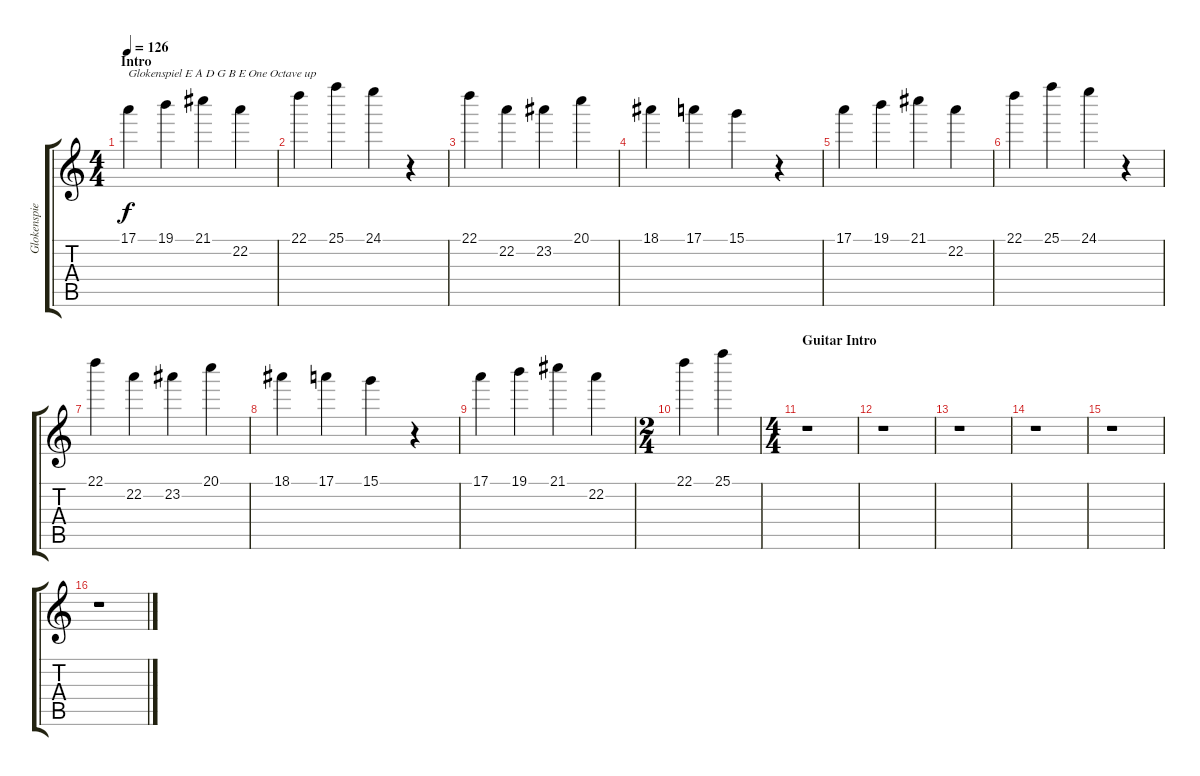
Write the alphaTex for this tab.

\track ("Glokenspiel" "Glokenspie") {instrument glockenspiel}
\staff {score tabs}
\tuning (E5 B4 G4 D4 A3 E3) {hide}
\ts (4 4)
\section ("" "Intro")
\tempo 126
\clef g2
\ks c
17.1.4{txt "Glokenspiel E A D G B E One Octave up" dy f instrument glockenspiel} 19.1.4{balance 10} 21.1.4{balance 12} 22.2.4{balance 14} |
22.1.4{balance 8} 25.1.4 24.1.4 r.4 |
22.1.4{balance 1} 22.2.4{balance 3} 23.2.4{balance 5} 20.1.4{balance 7} |
18.1.4{balance 9} 17.1.4{balance 11} 15.1.4{balance 13} r.4 |
17.1.4{balance 1} 19.1.4{balance 3} 21.1.4{balance 5} 22.2.4{balance 7} |
22.1.4{balance 9} 25.1.4{balance 11} 24.1.4{balance 13} r.4 |
22.1.4{balance 1} 22.2.4{balance 3} 23.2.4{balance 5} 20.1.4{balance 7} |
18.1.4{balance 9} 17.1.4{balance 11} 15.1.4{balance 13} r.4 |
17.1.4 19.1.4{balance 10} 21.1.4{balance 12} 22.2.4{balance 14} |
\ts (2 4)
22.1.4{balance 8} 25.1.4 |
\ts (4 4)
\section ("" "Guitar Intro")
r.1 |
r.1 |
r.1 |
r.1 |
r.1 |
r.1
